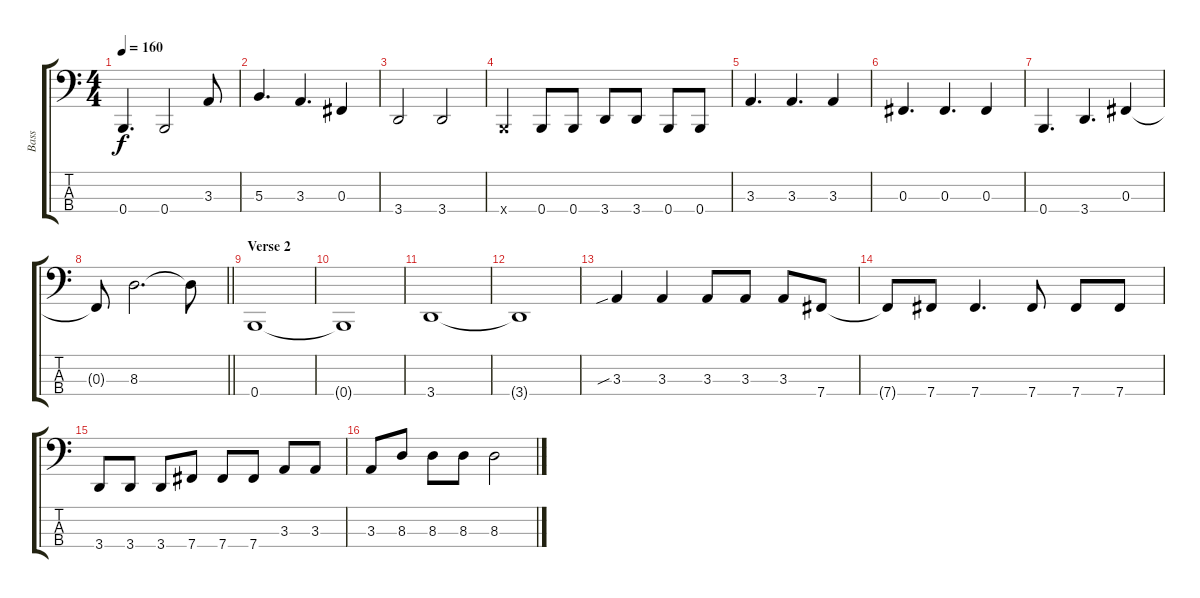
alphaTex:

\track ("Bass" "Bass") {instrument electricbassfinger}
\staff {score tabs}
\tuning (E2 B1 Gb1 B0) {hide}
\ts (4 4)
\tempo 160
\clef f4
\ks c
0.4.4{d dy f} 0.4.2 3.3.8 |
5.3.4{d} 3.3.4{d} 0.3.4 |
3.4.2 3.4.2 |
0.4{x}.4 0.4.8 0.4.8 3.4.8 3.4.8 0.4.8 0.4.8 |
3.3.4{d} 3.3.4{d} 3.3.4 |
0.3.4{d} 0.3.4{d} 0.3.4 |
0.4.4{d} 3.4.4{d} 0.3.4 |
\barLineRight lightlight
0.3{t}.8 8.3.2{d} 8.3{t}.8 |
\section ("" "Verse 2")
0.4.1 |
0.4{t}.1 |
3.4.1 |
3.4{t}.1 |
3.3{sib}.4 3.3.4 3.3.8 3.3.8 3.3.8 7.4.8 |
7.4{t}.8 7.4.8 7.4.4{d} 7.4.8 7.4.8 7.4.8 |
3.4.8 3.4.8 3.4.8 7.4.8 7.4.8 7.4.8 3.3.8 3.3.8 |
3.3.8 8.3.8 8.3.8 8.3.8 8.3.2
